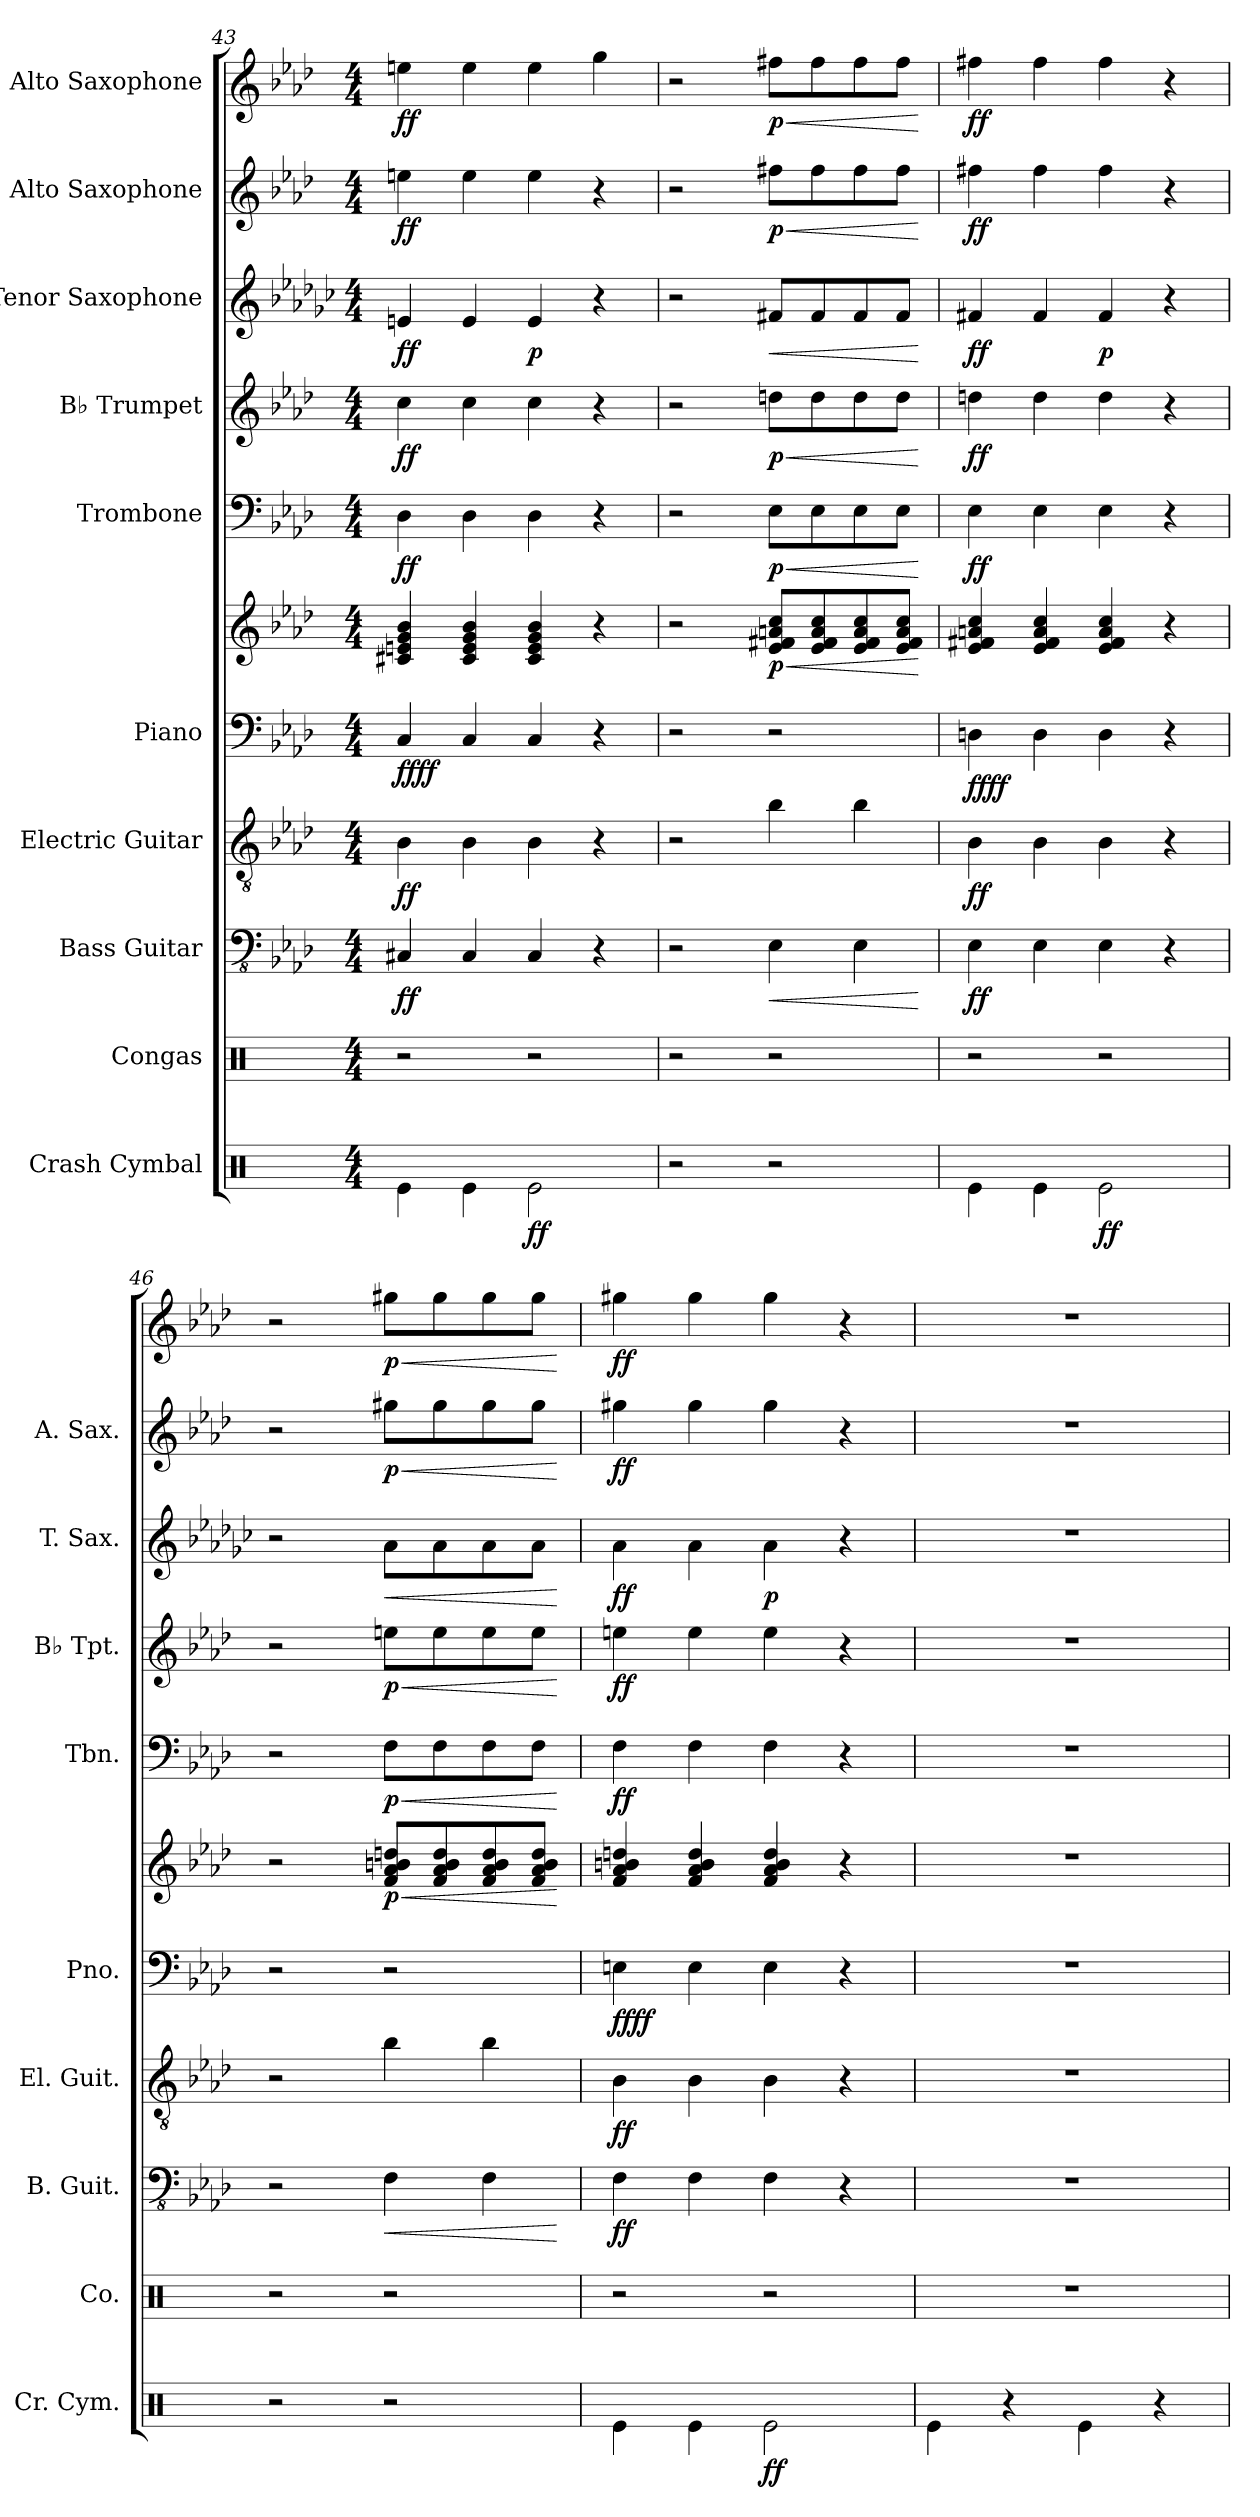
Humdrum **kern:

**kern	**dynam	**kern	**kern	**dynam	**kern	**dynam	**kern	**kern	**dynam	**kern	**dynam	**kern	**dynam	**kern	**dynam	**kern	**dynam	**kern	**dynam
*part10	*part10	*part9	*part8	*part8	*part7	*part7	*part6	*part6	*part6	*part5	*part5	*part4	*part4	*part3	*part3	*part2	*part2	*part1	*part1
*staff11	*staff11	*staff10	*staff9	*staff9	*staff8	*staff8	*staff7	*staff6	*staff6/7	*staff5	*staff5	*staff4	*staff4	*staff3	*staff3	*staff2	*staff2	*staff1	*staff1
*I"Crash Cymbal	*	*I"Congas	*I"Bass Guitar	*	*I"Electric Guitar	*	*I"Piano	*	*	*I"Trombone	*	*I"B♭ Trumpet	*	*I"Tenor Saxophone	*	*I"Alto Saxophone	*	*I"Alto Saxophone	*
*I'Cr. Cym.	*	*I'Co.	*I'B. Guit.	*	*I'El. Guit.	*	*I'Pno.	*	*	*I'Tbn.	*	*I'B♭ Tpt.	*	*I'T. Sax.	*	*I'A. Sax.	*	*	*
!!LO:PB:g=z
*clefX	*	*clefX	*clefFv4	*	*clefGv2	*	*clefF4	*clefG2	*	*clefF4	*	*clefG2	*	*clefG2	*	*clefG2	*	*clefG2	*
*	*	*	*	*	*	*	*	*	*	*	*	*ITrd1c2	*	*ITrd8c14	*	*ITrd5c9	*	*ITrd5c9	*
*k[]	*	*k[]	*k[b-e-a-d-]	*	*k[b-e-a-d-]	*	*k[b-e-a-d-]	*k[b-e-a-d-]	*	*k[b-e-a-d-]	*	*k[b-e-a-d-g-c-]	*	*k[b-e-a-d-g-c-]	*	*k[b-e-a-d-g-c-f-]	*	*k[b-e-a-d-g-c-f-]	*
*M4/4	*	*M4/4	*M4/4	*	*M4/4	*	*M4/4	*M4/4	*	*M4/4	*	*M4/4	*	*M4/4	*	*M4/4	*	*M4/4	*
=43	=43	=43	=43	=43	=43	=43	=43	=43	=43	=43	=43	=43	=43	=43	=43	=43	=43	=43	=43
!	!	!	!	!LO:DY:b	!	!LO:DY:b	!	!	!LO:DY:b=2	!	!	!	!	!	!	!	!	!	!
!	!	!	!	!	!	!	!	!	!LO:DY:n=1:b	!	!LO:DY:b	!	!LO:DY:b	!	!LO:DY:b	!	!LO:DY:b	!	!LO:DY:b
4Re\	.	2r	4CC#X/	ff	4B-	ff	4C/	4c#X/ 4en/ 4g/ 4b-/	ff ff	4D-\	ff	4b-\	ff	4En/	ff	4gn\	ff	4gn	ff
4Re\	.	.	4CC#/	.	4B-	.	4C/	4c#/ 4e/ 4g/ 4b-/	.	4D-\	.	4b-\	.	4E/	.	4g\	.	4g	.
!	!LO:DY:b	!	!	!	!	!	!	!	!	!	!	!	!	!	!LO:DY:b	!	!	!	!
2Re\	ff	2r	4CC#/	.	4B-	.	4C/	4c#/ 4e/ 4g/ 4b-/	.	4D-\	.	4b-\	.	4E/	p	4g\	.	4g\	.
.	.	.	4r	.	4r	.	4r	4r	.	4r	.	4r	.	4r	.	4r	.	4b-	.
=44	=44	=44	=44	=44	=44	=44	=44	=44	=44	=44	=44	=44	=44	=44	=44	=44	=44	=44	=44
2r	.	2r	2r	.	2r	.	2r	2r	.	2r	.	2r	.	2r	.	2r	.	2r	.
!	!	!	!	!LO:HP:b	!	!	!	!	!LO:HP:b	!	!LO:HP:b	!	!LO:HP:b	!	!LO:HP:b	!	!LO:HP:b	!	!LO:HP:b
!	!	!	!	!	!	!	!	!	!LO:DY:n=1:b	!	!LO:DY:n=1:b	!	!LO:DY:n=1:b	!	!	!	!LO:DY:n=1:b	!	!LO:DY:n=1:b
2r	.	2r	4EE-\	<	4b-	.	2r	8e-/ 8f#X/ 8an/ 8cc/L	< p	8E-\L	< p	8ccn\L	< p	8F#X/L	<	8an\L	< p	8an\L	< p
.	.	.	.	.	.	.	.	8e-/ 8f#/ 8a/ 8cc/	.	8E-\	.	8cc\	.	8F#/	.	8a\	.	8a\	.
.	.	.	4EE-\	.	4b-	.	.	8e-/ 8f#/ 8a/ 8cc/	.	8E-\	.	8cc\	.	8F#/	.	8a\	.	8a\	.
.	.	.	.	.	.	.	.	8e-/ 8f#/ 8a/ 8cc/J	.	8E-\J	.	8cc\J	.	8F#/J	.	8a\J	.	8a\J	.
.	.	.	.	[	.	.	.	.	[	.	[	.	[	.	[	.	[	.	[
=45	=45	=45	=45	=45	=45	=45	=45	=45	=45	=45	=45	=45	=45	=45	=45	=45	=45	=45	=45
!	!	!	!	!LO:DY:b	!	!LO:DY:b	!	!	!LO:DY:b=2	!	!	!	!	!	!	!	!	!	!
!	!	!	!	!	!	!	!	!	!LO:DY:n=1:b	!	!LO:DY:b	!	!LO:DY:b	!	!LO:DY:b	!	!LO:DY:b	!	!LO:DY:b
4Re\	.	2r	4EE-\	ff	4B-	ff	4Dn\	4e-/ 4f#X/ 4an/ 4cc/	ff ff	4E-\	ff	4ccn\	ff	4F#X/	ff	4an\	ff	4an	ff
4Re\	.	.	4EE-\	.	4B-	.	4D\	4e-/ 4f#/ 4a/ 4cc/	.	4E-\	.	4cc\	.	4F#/	.	4a\	.	4a	.
!	!LO:DY:b	!	!	!	!	!	!	!	!	!	!	!	!	!	!LO:DY:b	!	!	!	!
2Re\	ff	2r	4EE-\	.	4B-	.	4D\	4e-/ 4f#/ 4a/ 4cc/	.	4E-\	.	4cc\	.	4F#/	p	4a\	.	4a\	.
.	.	.	4r	.	4r	.	4r	4r	.	4r	.	4r	.	4r	.	4r	.	4r	.
=46	=46	=46	=46	=46	=46	=46	=46	=46	=46	=46	=46	=46	=46	=46	=46	=46	=46	=46	=46
2r	.	2r	2r	.	2r	.	2r	2r	.	2r	.	2r	.	2r	.	2r	.	2r	.
!	!	!	!	!LO:HP:b	!	!	!	!	!LO:HP:b	!	!LO:HP:b	!	!LO:HP:b	!	!LO:HP:b	!	!LO:HP:b	!	!LO:HP:b
!	!	!	!	!	!	!	!	!	!LO:DY:n=1:b	!	!LO:DY:n=1:b	!	!LO:DY:n=1:b	!	!	!	!LO:DY:n=1:b	!	!LO:DY:n=1:b
2r	.	2r	4FF\	<	4b-	.	2r	8f/ 8a-/ 8bn/ 8ddn/L	< p	8F\L	< p	8ddn\L	< p	8A-\L	<	8bn\L	< p	8bn\L	< p
.	.	.	.	.	.	.	.	8f/ 8a-/ 8b/ 8dd/	.	8F\	.	8dd\	.	8A-\	.	8b\	.	8b\	.
.	.	.	4FF\	.	4b-	.	.	8f/ 8a-/ 8b/ 8dd/	.	8F\	.	8dd\	.	8A-\	.	8b\	.	8b\	.
.	.	.	.	.	.	.	.	8f/ 8a-/ 8b/ 8dd/J	.	8F\J	.	8dd\J	.	8A-\J	.	8b\J	.	8b\J	.
.	.	.	.	[	.	.	.	.	[	.	[	.	[	.	[	.	[	.	[
!!LO:PB:g=z
=47	=47	=47	=47	=47	=47	=47	=47	=47	=47	=47	=47	=47	=47	=47	=47	=47	=47	=47	=47
!	!	!	!	!LO:DY:b	!	!LO:DY:b	!	!	!LO:DY:b=2	!	!	!	!	!	!	!	!	!	!
!	!	!	!	!	!	!	!	!	!LO:DY:n=1:b	!	!LO:DY:b	!	!LO:DY:b	!	!LO:DY:b	!	!LO:DY:b	!	!LO:DY:b
4Re\	.	2r	4FF\	ff	4B-	ff	4En\	4f/ 4a-/ 4bn/ 4ddn/	ff ff	4F\	ff	4ddn\	ff	4A-\	ff	4bn\	ff	4bn	ff
4Re\	.	.	4FF\	.	4B-	.	4E\	4f/ 4a-/ 4b/ 4dd/	.	4F\	.	4dd\	.	4A-\	.	4b\	.	4b	.
!	!LO:DY:b	!	!	!	!	!	!	!	!	!	!	!	!	!	!LO:DY:b	!	!	!	!
2Re\	ff	2r	4FF\	.	4B-	.	4E\	4f/ 4a-/ 4b/ 4dd/	.	4F\	.	4dd\	.	4A-\	p	4b\	.	4b\	.
.	.	.	4r	.	4r	.	4r	4r	.	4r	.	4r	.	4r	.	4r	.	4r	.
=48	=48	=48	=48	=48	=48	=48	=48	=48	=48	=48	=48	=48	=48	=48	=48	=48	=48	=48	=48
4Re\	.	1r	1r	.	1r	.	1r	1r	.	1r	.	1r	.	1r	.	1r	.	1r	.
4r	.	.	.	.	.	.	.	.	.	.	.	.	.	.	.	.	.	.	.
4Re\	.	.	.	.	.	.	.	.	.	.	.	.	.	.	.	.	.	.	.
4r	.	.	.	.	.	.	.	.	.	.	.	.	.	.	.	.	.	.	.
=	=	=	=	=	=	=	=	=	=	=	=	=	=	=	=	=	=	=	=
*-	*-	*-	*-	*-	*-	*-	*-	*-	*-	*-	*-	*-	*-	*-	*-	*-	*-	*-	*-
